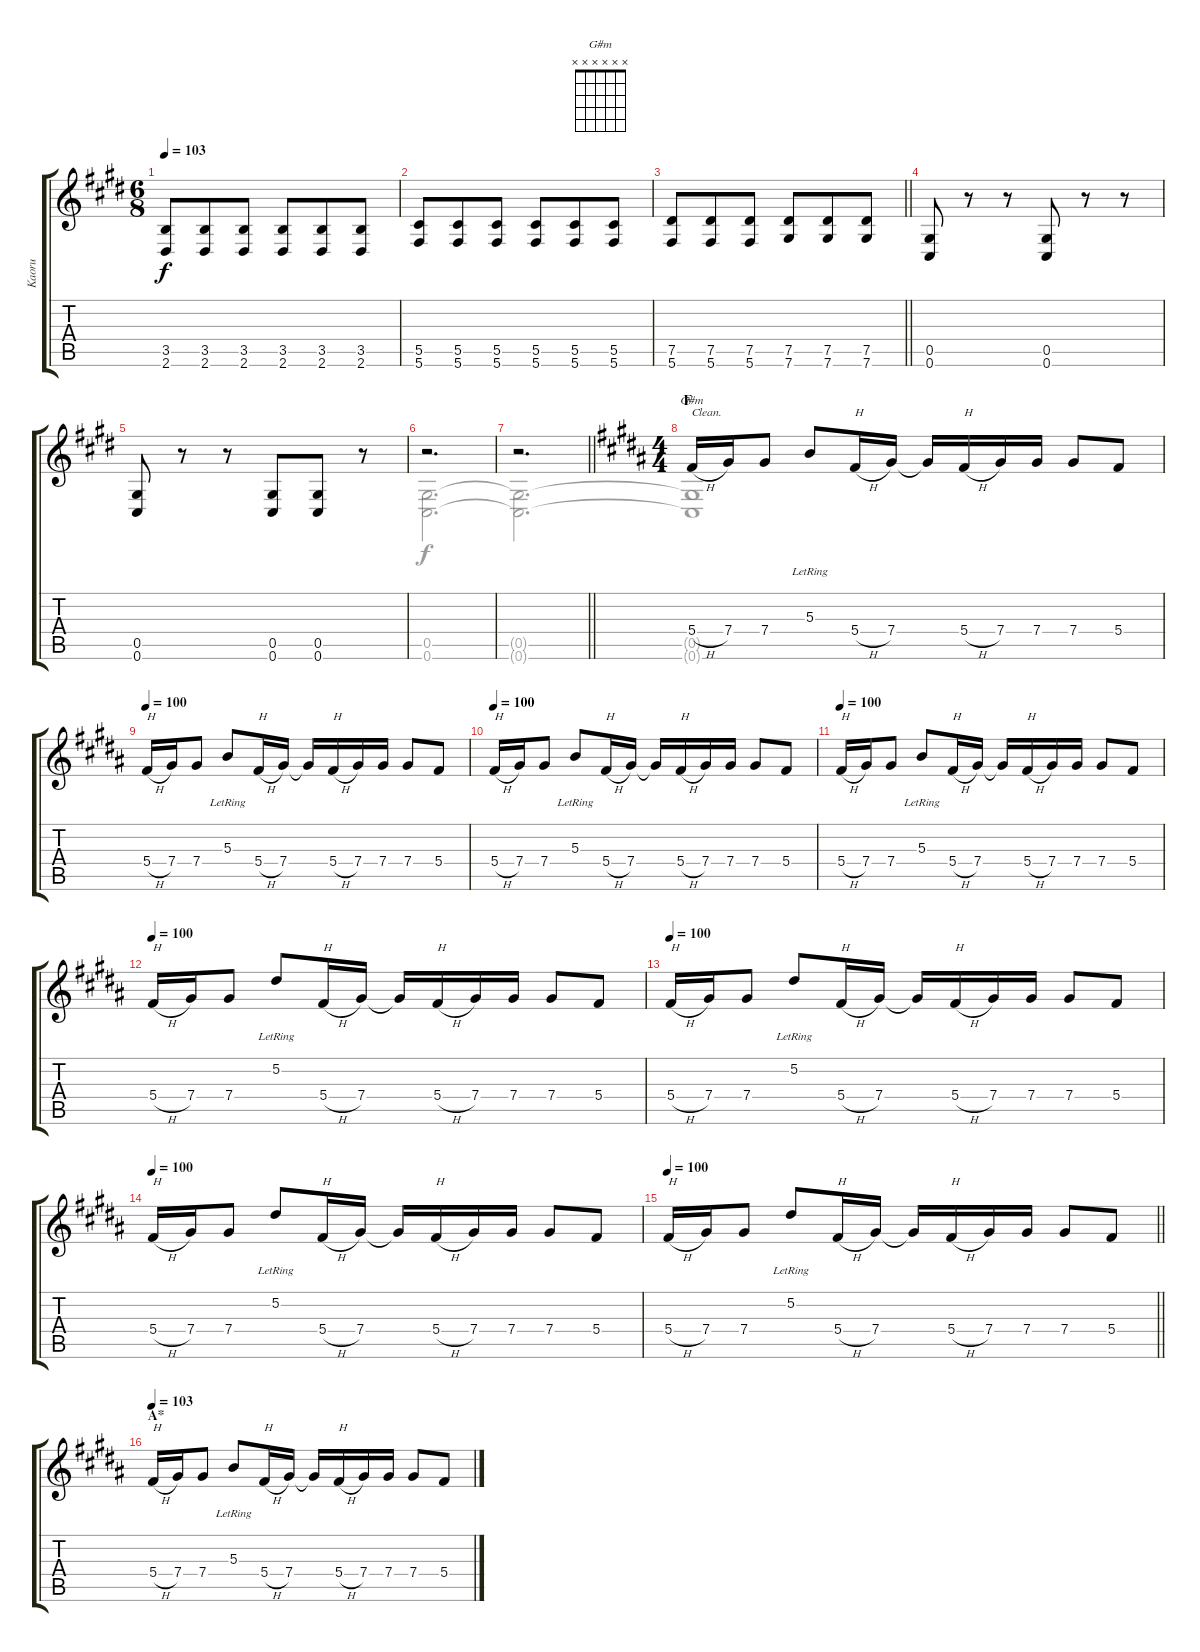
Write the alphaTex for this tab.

\track ("Kaoru" "Kaoru") {instrument electricguitarjazz}
\staff {score tabs}
\tuning (Eb4 Bb3 Gb3 Db3 Ab2 Db2) {hide}
\chord ("G#m" x x x x x x)
\voice
\ts (6 8)
\tempo 103
\clef g2
\ks c#minor
(3.5 2.6).8{dy f} (3.5 2.6).8 (3.5 2.6).8 (3.5 2.6).8 (3.5 2.6).8 (3.5 2.6).8 |
(5.5 5.6).8 (5.5 5.6).8 (5.5 5.6).8 (5.5 5.6).8 (5.5 5.6).8 (5.5 5.6).8 |
\barLineRight lightlight
(7.5 5.6).8 (7.5 5.6).8 (7.5 5.6).8 (7.5 7.6).8 (7.5 7.6).8 (7.5 7.6).8 |
\section ("" "")
(0.5 0.6).8 r.8 r.8 (0.5 0.6).8 r.8 r.8 |
(0.5 0.6).8 r.8 r.8 (0.5 0.6).8 (0.5 0.6).8 r.8 |
r.2{d} |
\barLineRight lightlight
r.2{d} |
\ts (4 4)
\section ("" "F")
\ks g#minor
5.4{h}.16{ch "G#m" txt "Clean." instrument electricguitarjazz} 7.4.16 7.4.8 5.3{lr}.8 5.4{h}.16{txt "H"} 7.4.16 7.4{t}.16 5.4{h}.16{txt "H"} 7.4.16 7.4.16 7.4.8 5.4.8 |
\tempo 100
5.4{h}.16{txt "H"} 7.4.16 7.4.8 5.3{lr}.8 5.4{h}.16{txt "H"} 7.4.16 7.4{t}.16 5.4{h}.16{txt "H"} 7.4.16 7.4.16 7.4.8 5.4.8 |
\tempo 100
5.4{h}.16{txt "H"} 7.4.16 7.4.8 5.3{lr}.8 5.4{h}.16{txt "H"} 7.4.16 7.4{t}.16 5.4{h}.16{txt "H"} 7.4.16 7.4.16 7.4.8 5.4.8 |
\tempo 100
5.4{h}.16{txt "H"} 7.4.16 7.4.8 5.3{lr}.8 5.4{h}.16{txt "H"} 7.4.16 7.4{t}.16 5.4{h}.16{txt "H"} 7.4.16 7.4.16 7.4.8 5.4.8 |
\tempo 100
5.4{h}.16{txt "H"} 7.4.16 7.4.8 5.2{lr}.8{beam Up} 5.4{h}.16{txt "H" beam Up} 7.4.16{beam Up} 7.4{t}.16 5.4{h}.16{txt "H"} 7.4.16 7.4.16 7.4.8 5.4.8 |
\tempo 100
5.4{h}.16{txt "H"} 7.4.16 7.4.8 5.2{lr}.8{beam Up} 5.4{h}.16{txt "H" beam Up} 7.4.16{beam Up} 7.4{t}.16 5.4{h}.16{txt "H"} 7.4.16 7.4.16 7.4.8 5.4.8 |
\tempo 100
5.4{h}.16{txt "H"} 7.4.16 7.4.8 5.2{lr}.8{beam Up} 5.4{h}.16{txt "H" beam Up} 7.4.16{beam Up} 7.4{t}.16 5.4{h}.16{txt "H"} 7.4.16 7.4.16 7.4.8 5.4.8 |
\tempo 100
\barLineRight lightlight
5.4{h}.16{txt "H"} 7.4.16 7.4.8 5.2{lr}.8{beam Up} 5.4{h}.16{txt "H" beam Up} 7.4.16{beam Up} 7.4{t}.16 5.4{h}.16{txt "H"} 7.4.16 7.4.16 7.4.8 5.4.8 |
\section ("" "A*")
\tempo 103
5.4{h}.16{txt "H"} 7.4.16 7.4.8 5.3{lr}.8 5.4{h}.16{txt "H"} 7.4.16 7.4{t}.16 5.4{h}.16{txt "H"} 7.4.16 7.4.16 7.4.8 5.4.8
\voice
\clef g2
\ottava regular
\simile none
\ks c#minor
|
|
\barLineRight lightlight
|
|
|
(0.5 0.6).2{d} |
\barLineRight lightlight
(0.5{t} 0.6{t}).2{d} |
\ks g#minor
(0.5{t} 0.6{t}).1 |
|
|
|
|
|
|
\barLineRight lightlight
|
